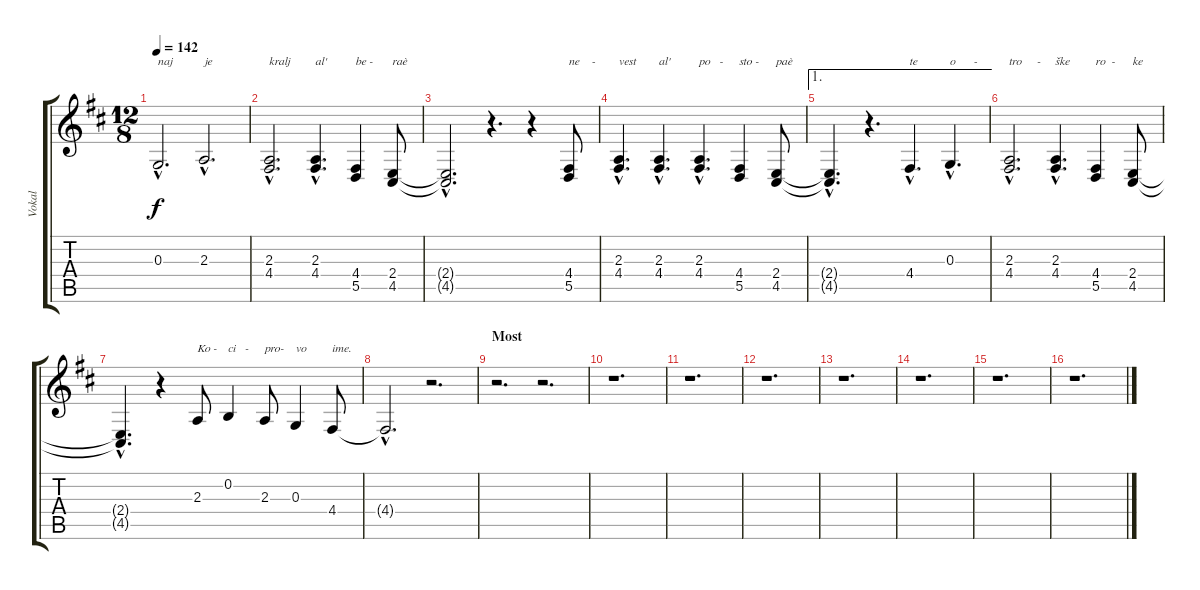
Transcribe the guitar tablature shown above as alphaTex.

\track ("Vokal" "Vokal") {instrument altosax}
\staff {score tabs}
\tuning (E4 B3 G3 D3 A2 E2) {hide}
\ts (12 8)
\tempo 142
\clef g2
\ks d
0.3{hac}.2{d txt "naj" dy f} 2.3{hac}.2{d txt "je"} |
(2.3{hac} 4.4{hac}).2{d txt "kralj"} (2.3{hac} 4.4{hac}).4{d txt "al'"} (4.4 5.5).4{txt "be -"} (2.4 4.5).8{txt "raè"} |
(2.4{hac t} 4.5{hac t}).2{d} r.4{d} r.4 (4.4 5.5).8{txt "ne    -"} |
(2.3{hac} 4.4{hac}).4{d txt "vest"} (2.3{hac} 4.4{hac}).4{d txt "al'"} (2.3{hac} 4.4{hac}).4{d txt "po   -"} (4.4 5.5).4{txt "sto -"} (2.4 4.5).8{txt "paè"} |
\ae 1
(2.4{hac t} 4.5{hac t}).4{d} r.4{d} 4.4{hac}.4{d txt "te"} 0.3{hac}.4{d txt "o      -"} |
(2.3{hac} 4.4{hac}).2{d txt "tro     -"} (2.3{hac} 4.4{hac}).4{d txt "ške"} (4.4 5.5).4{txt "ro  -"} (2.4 4.5).8{txt "ke"} |
(2.4{hac t} 4.5{hac t}).4{d} r.4 2.3.8{txt "Ko -"} 0.2.4{txt "ci   -"} 2.3.8{txt "pro-"} 0.3.4{txt "vo"} 4.4.8{txt "ime."} |
4.4{hac t}.2{d} r.2{d} |
\section ("" "Most")
r.2{d} r.2{d} |
r.1{d} |
r.1{d} |
r.1{d} |
r.1{d} |
r.1{d} |
r.1{d} |
r.1{d}
